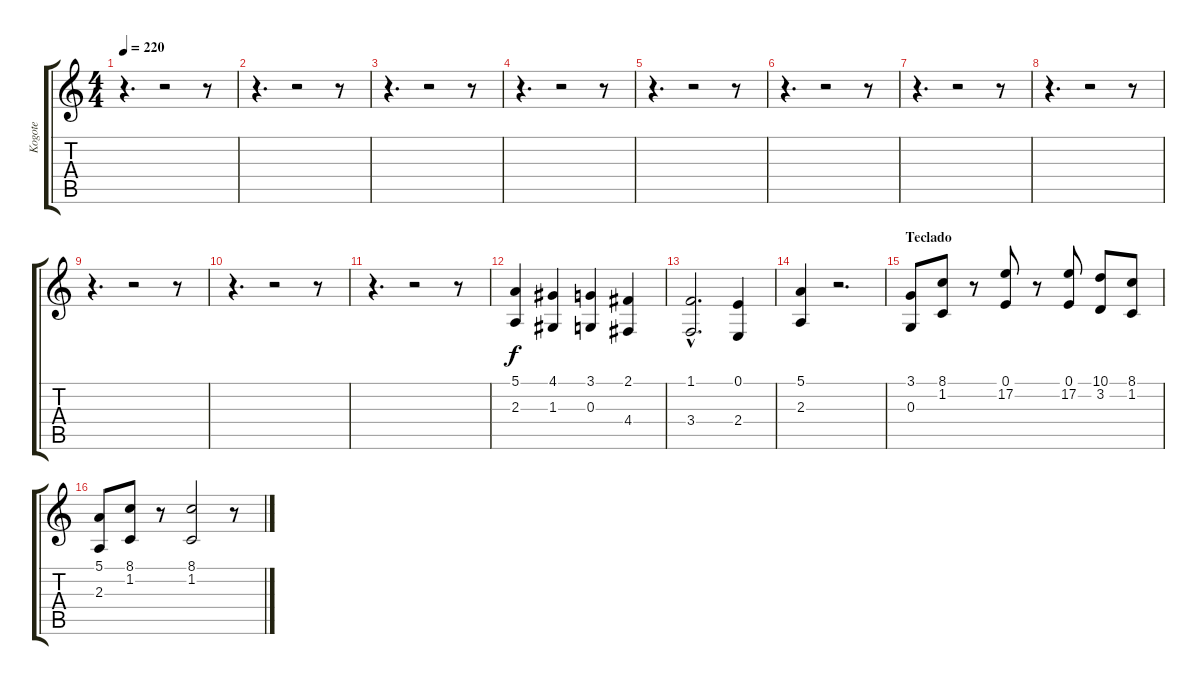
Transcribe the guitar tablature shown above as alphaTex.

\track ("Kogote" "Kogote") {instrument brasssection}
\staff {score tabs}
\tuning (E4 B3 G3 D3 A2 E2) {hide}
\ts (4 4)
\tempo 220
\clef g2
\ks c
r.4{d dy f} r.2 r.8 |
r.4{d} r.2 r.8 |
r.4{d} r.2 r.8 |
r.4{d} r.2 r.8 |
r.4{d} r.2 r.8 |
r.4{d} r.2 r.8 |
r.4{d} r.2 r.8 |
r.4{d} r.2 r.8 |
r.4{d} r.2 r.8 |
r.4{d} r.2 r.8 |
r.4{d} r.2 r.8 |
(5.1 2.3).4 (4.1 1.3).4 (3.1 0.3).4 (2.1 4.4).4 |
(1.1{hac} 3.4{hac}).2{d} (0.1 2.4).4 |
(5.1 2.3).4 r.2{d} |
\section ("" "Teclado")
(3.1 0.3).8 (8.1 1.2).8 r.8 (0.1 17.2).8 r.8 (0.1 17.2).8 (10.1 3.2).8 (8.1 1.2).8 |
(5.1 2.3).8 (8.1 1.2).8 r.8 (8.1 1.2).2 r.8
